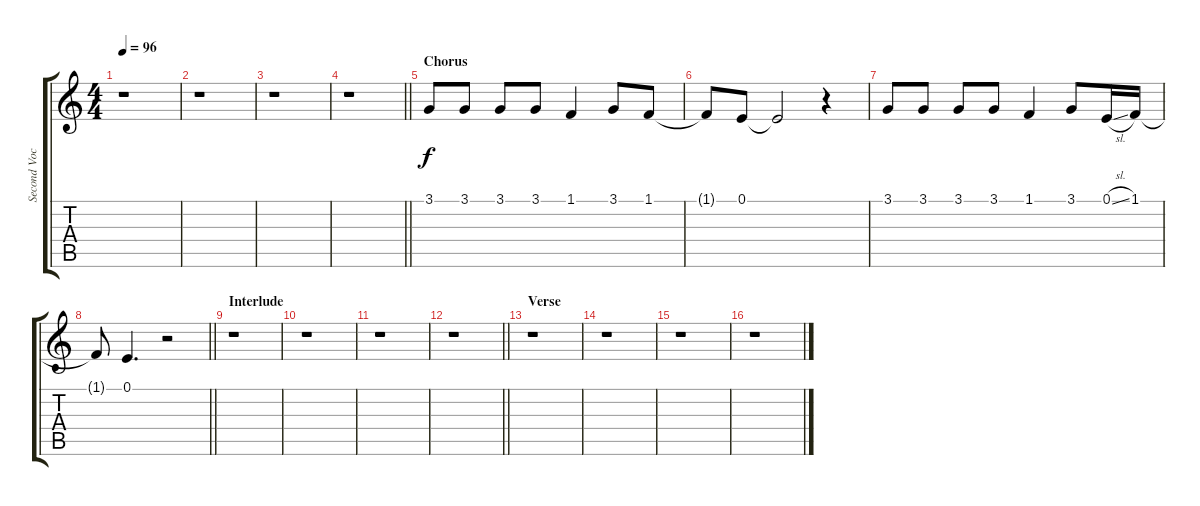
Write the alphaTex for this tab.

\track ("Second Vocal" "Second Voc") {instrument sopranosax}
\staff {score tabs}
\tuning (E4 B3 G3 D3 A2 E2) {hide}
\ts (4 4)
\tempo 96
\clef g2
\ks c
r.1{dy f} |
r.1 |
r.1 |
\barLineRight lightlight
r.1 |
\section ("" "Chorus")
3.1.8 3.1.8 3.1.8 3.1.8 1.1.4 3.1.8 1.1.8 |
1.1{t}.8 0.1.8 0.1{t}.2 r.4 |
3.1.8 3.1.8 3.1.8 3.1.8 1.1.4 3.1.8 0.1{sl}.16 1.1.16 |
\barLineRight lightlight
1.1{t}.8 0.1.4{d} r.2 |
\section ("" "Interlude")
r.1 |
r.1 |
r.1 |
\barLineRight lightlight
r.1 |
\section ("" "Verse")
r.1 |
r.1 |
r.1 |
r.1
